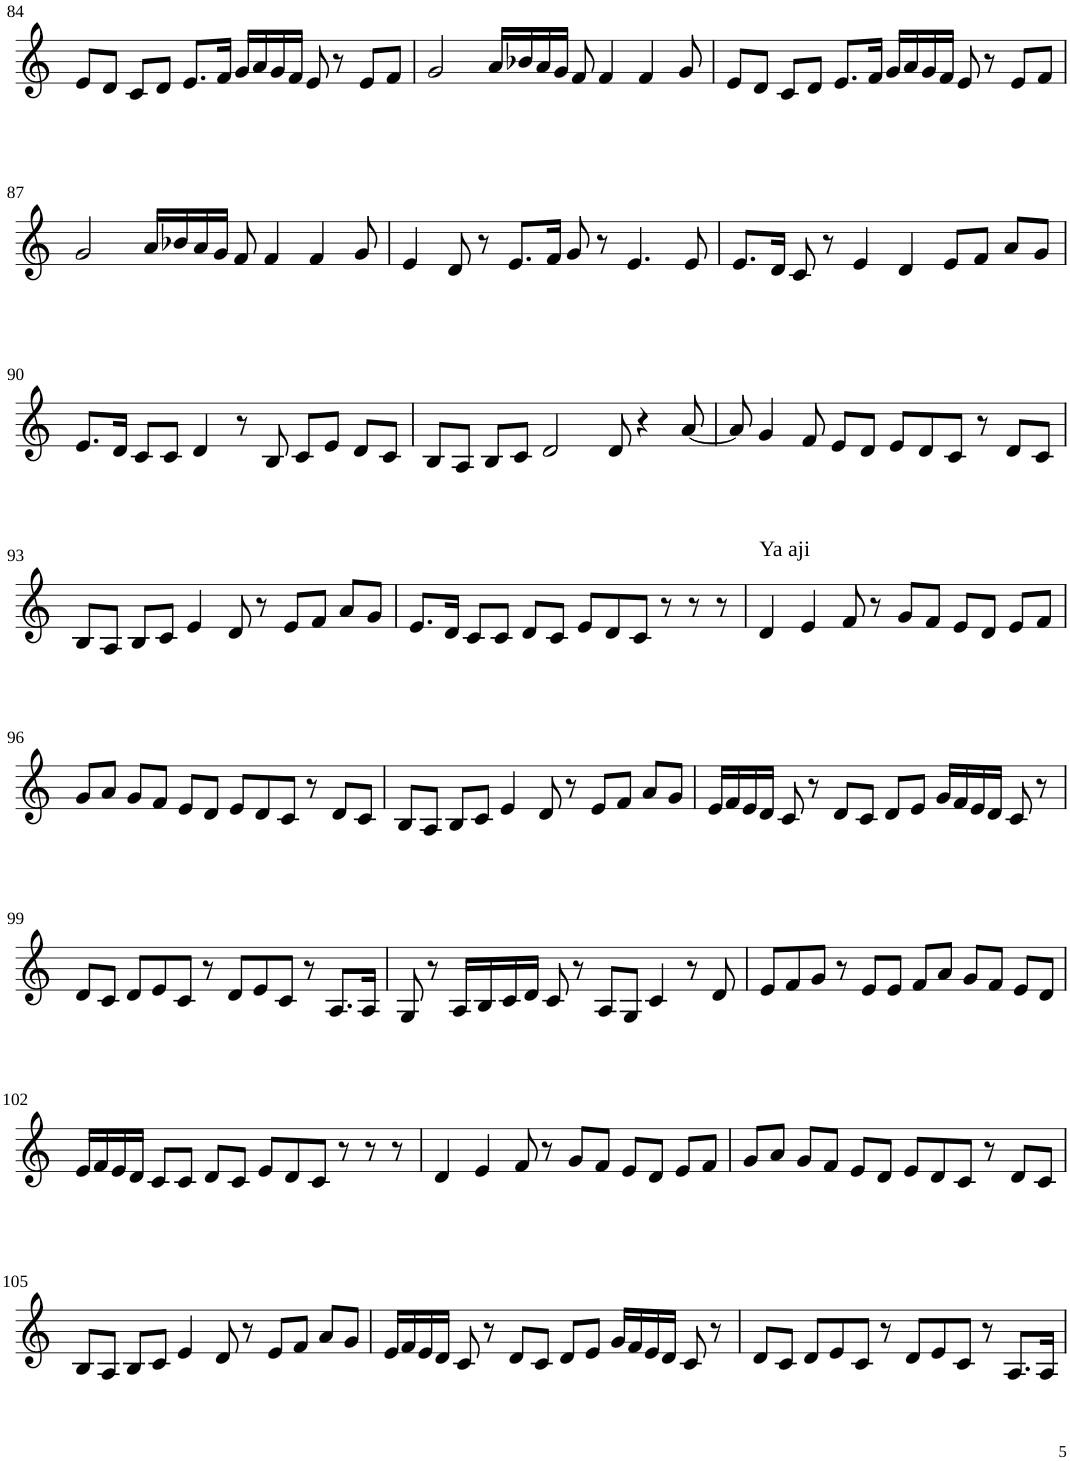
**kern
*part1
*staff1
*I"Violin
!!LO:PB:g=z
*clefG2
*k[]
*M6/4
=84
8e/L
8d/J
8c/L
8d/J
8.e/L
16f/Jk
16g/LL
16a/
16g/
16f/JJ
8e/
8r
8e/L
8f/J
=85
2g/
16a/LL
16b-X/
16a/
16g/JJ
8f/
4f/
4f/
8g/
=86
8e/L
8d/J
8c/L
8d/J
8.e/L
16f/Jk
16g/LL
16a/
16g/
16f/JJ
8e/
8r
8e/L
8f/J
!!LO:LB:g=z
=87
2g/
16a/LL
16b-X/
16a/
16g/JJ
8f/
4f/
4f/
8g/
=88
4e/
8d/
8r
8.e/L
16f/Jk
8g/
8r
4.e/
8e/
=89
8.e/L
16d/Jk
8c/
8r
4e/
4d/
8e/L
8f/J
8a/L
8g/J
!!LO:LB:g=z
=90
8.e/L
16d/Jk
8c/L
8c/J
4d/
8r
8B/
8c/L
8e/J
8d/L
8c/J
=91
8B/L
8A/J
8B/L
8c/J
2d/
8d/
4r
[8a/
=92
8a/]
4g/
8f/
8e/L
8d/J
8e/L
8d/
8c/J
8r
8d/L
8c/J
!!LO:LB:g=z
=93
8B/L
8A/J
8B/L
8c/J
4e/
8d/
8r
8e/L
8f/J
8a/L
8g/J
=94
8.e/L
16d/Jk
8c/L
8c/J
8d/L
8c/J
8e/L
8d/
8c/J
8r
8r
8r
=95
!LO:TX:a:t=Ya aji
4d/
4e/
8f/
8r
8g/L
8f/J
8e/L
8d/J
8e/L
8f/J
!!LO:LB:g=z
=96
8g/L
8a/J
8g/L
8f/J
8e/L
8d/J
8e/L
8d/
8c/J
8r
8d/L
8c/J
=97
8B/L
8A/J
8B/L
8c/J
4e/
8d/
8r
8e/L
8f/J
8a/L
8g/J
=98
16e/LL
16f/
16e/
16d/JJ
8c/
8r
8d/L
8c/J
8d/L
8e/J
16g/LL
16f/
16e/
16d/JJ
8c/
8r
!!LO:LB:g=z
=99
8d/L
8c/J
8d/L
8e/
8c/J
8r
8d/L
8e/
8c/J
8r
8.A/L
16A/Jk
=100
8G/
8r
16A/LL
16B/
16c/
16d/JJ
8c/
8r
8A/L
8G/J
4c/
8r
8d/
=101
8e/L
8f/
8g/J
8r
8e/L
8e/J
8f/L
8a/J
8g/L
8f/J
8e/L
8d/J
!!LO:LB:g=z
=102
16e/LL
16f/
16e/
16d/JJ
8c/L
8c/J
8d/L
8c/J
8e/L
8d/
8c/J
8r
8r
8r
=103
4d/
4e/
8f/
8r
8g/L
8f/J
8e/L
8d/J
8e/L
8f/J
=104
8g/L
8a/J
8g/L
8f/J
8e/L
8d/J
8e/L
8d/
8c/J
8r
8d/L
8c/J
!!LO:LB:g=z
=105
8B/L
8A/J
8B/L
8c/J
4e/
8d/
8r
8e/L
8f/J
8a/L
8g/J
=106
16e/LL
16f/
16e/
16d/JJ
8c/
8r
8d/L
8c/J
8d/L
8e/J
16g/LL
16f/
16e/
16d/JJ
8c/
8r
=107
8d/L
8c/J
8d/L
8e/
8c/J
8r
8d/L
8e/
8c/J
8r
8.A/L
16A/Jk
=
*-
